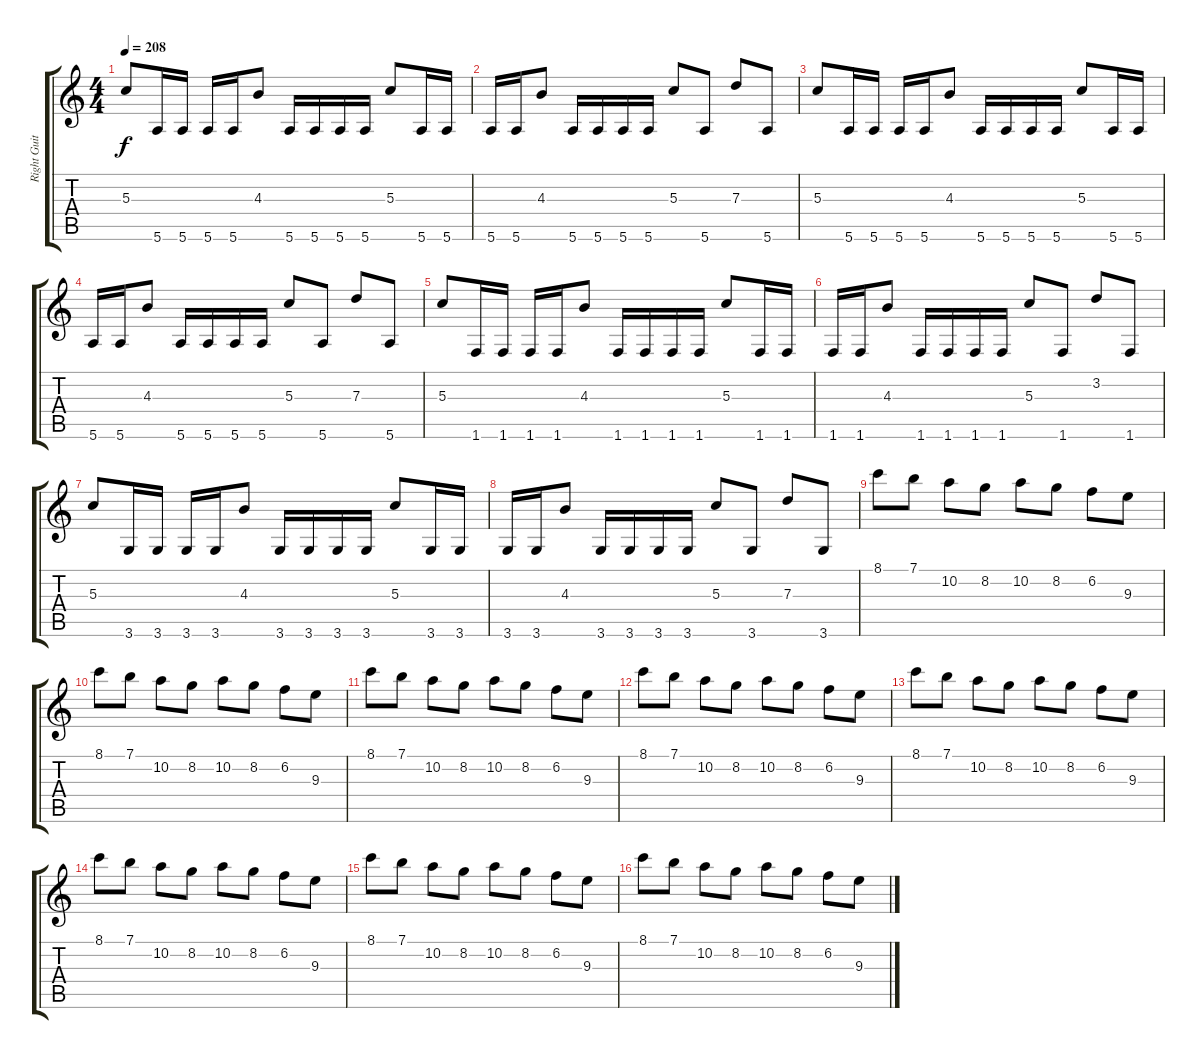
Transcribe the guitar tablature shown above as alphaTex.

\track ("Right Guitar" "Right Guit") {instrument distortionguitar}
\staff {score tabs}
\tuning (E4 B3 G3 D3 A2 E2) {hide}
\ts (4 4)
\tempo 208
\clef g2
\ks c
5.3.8{dy f} 5.6.16 5.6.16 5.6.16 5.6.16 4.3.8 5.6.16 5.6.16 5.6.16 5.6.16 5.3.8 5.6.16 5.6.16 |
5.6.16 5.6.16 4.3.8 5.6.16 5.6.16 5.6.16 5.6.16 5.3.8 5.6.8 7.3.8 5.6.8 |
5.3.8 5.6.16 5.6.16 5.6.16 5.6.16 4.3.8 5.6.16 5.6.16 5.6.16 5.6.16 5.3.8 5.6.16 5.6.16 |
5.6.16 5.6.16 4.3.8 5.6.16 5.6.16 5.6.16 5.6.16 5.3.8 5.6.8 7.3.8 5.6.8 |
5.3.8 1.6.16 1.6.16 1.6.16 1.6.16 4.3.8 1.6.16 1.6.16 1.6.16 1.6.16 5.3.8 1.6.16 1.6.16 |
1.6.16 1.6.16 4.3.8 1.6.16 1.6.16 1.6.16 1.6.16 5.3.8 1.6.8 3.2.8 1.6.8 |
5.3.8 3.6.16 3.6.16 3.6.16 3.6.16 4.3.8 3.6.16 3.6.16 3.6.16 3.6.16 5.3.8 3.6.16 3.6.16 |
3.6.16 3.6.16 4.3.8 3.6.16 3.6.16 3.6.16 3.6.16 5.3.8 3.6.8 7.3.8 3.6.8 |
8.1.8 7.1.8 10.2.8 8.2.8 10.2.8 8.2.8 6.2.8 9.3.8 |
8.1.8 7.1.8 10.2.8 8.2.8 10.2.8 8.2.8 6.2.8 9.3.8 |
8.1.8 7.1.8 10.2.8 8.2.8 10.2.8 8.2.8 6.2.8 9.3.8 |
8.1.8 7.1.8 10.2.8 8.2.8 10.2.8 8.2.8 6.2.8 9.3.8 |
8.1.8 7.1.8 10.2.8 8.2.8 10.2.8 8.2.8 6.2.8 9.3.8 |
8.1.8 7.1.8 10.2.8 8.2.8 10.2.8 8.2.8 6.2.8 9.3.8 |
8.1.8 7.1.8 10.2.8 8.2.8 10.2.8 8.2.8 6.2.8 9.3.8 |
8.1.8 7.1.8 10.2.8 8.2.8 10.2.8 8.2.8 6.2.8 9.3.8
